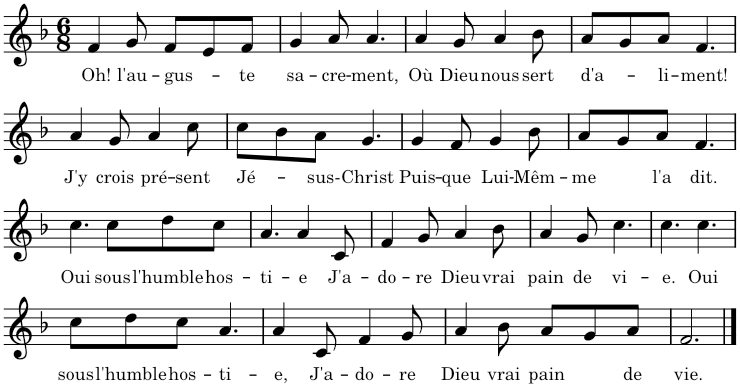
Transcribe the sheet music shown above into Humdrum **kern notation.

**kern	**text
*part1	*part1
*staff1	*staff1
*I"1	*
*clefG2	*
*k[b-]	*
*M6/8	*
=1	=1
!	!LO:LY:b
4f/	Oh!
!	!LO:LY:b
8g/	l'au-
!	!LO:LY:b
8f/L	-gus-
8e/	.
!	!LO:LY:b
8f/J	-te
=2	=2
!	!LO:LY:b
4g/	sa-
!	!LO:LY:b
8a/	-cre-
!	!LO:LY:b
4.a/	-ment,
=3	=3
!	!LO:LY:b
4a/	Où
!	!LO:LY:b
8g/	Dieu
!	!LO:LY:b
4a/	nous
!	!LO:LY:b
8b-\	sert
=4	=4
!	!LO:LY:b
8a/L	d'a-
8g/	.
!	!LO:LY:b
8a/J	li-
!	!LO:LY:b
4.f/	-ment!
!!LO:LB:g=z
=5	=5
!	!LO:LY:b
4a/	J'y
!	!LO:LY:b
8g/	crois
!	!LO:LY:b
4a/	pré-
!	!LO:LY:b
8cc\	-sent
=6	=6
!	!LO:LY:b
8cc\L	Jé-
8b-\	.
!	!LO:LY:b
8a\J	-sus--
!	!LO:LY:b
4.g/	-Christ
=7	=7
!	!LO:LY:b
4g/	Puis-
!	!LO:LY:b
8f/	-que
!	!LO:LY:b
4g/	Lui-
!	!LO:LY:b
8b-\	-Mêm-
=8	=8
!	!LO:LY:b
8a/L	-me
8g/	.
!	!LO:LY:b
8a/J	l'a
!	!LO:LY:b
4.f/	dit.
!!LO:LB:g=z
=9	=9
!	!LO:LY:b
4.cc\	Oui
!	!LO:LY:b
8cc\L	sous
!	!LO:LY:b
8dd\	l'humble
!	!LO:LY:b
8cc\J	hos-
=10	=10
!	!LO:LY:b
4.a/	-ti-
!	!LO:LY:b
4a/	-e
!	!LO:LY:b
8c/	J'a-
=11	=11
!	!LO:LY:b
4f/	-do-
!	!LO:LY:b
8g/	-re
!	!LO:LY:b
4a/	Dieu
!	!LO:LY:b
8b-\	vrai
=12	=12
!	!LO:LY:b
4a/	pain
!	!LO:LY:b
8g/	de
!	!LO:LY:b
4.cc\	vi-
=13	=13
!	!LO:LY:b
4.cc\	-e.
!	!LO:LY:b
4.cc\	Oui
!!LO:LB:g=z
=14	=14
!	!LO:LY:b
8cc\L	sous
!	!LO:LY:b
8dd\	l'humble
!	!LO:LY:b
8cc\J	hos-
!	!LO:LY:b
4.a/	-ti-
=15	=15
!	!LO:LY:b
4a/	-e,
!	!LO:LY:b
8c/	J'a-
!	!LO:LY:b
4f/	-do-
!	!LO:LY:b
8g/	-re
=16	=16
!	!LO:LY:b
4a/	Dieu
!	!LO:LY:b
8b-\	vrai
!	!LO:LY:b
8a/L	pain
8g/	.
!	!LO:LY:b
8a/J	de
=17	=17
!	!LO:LY:b
2.f/	vie.
==	==
*-	*-
